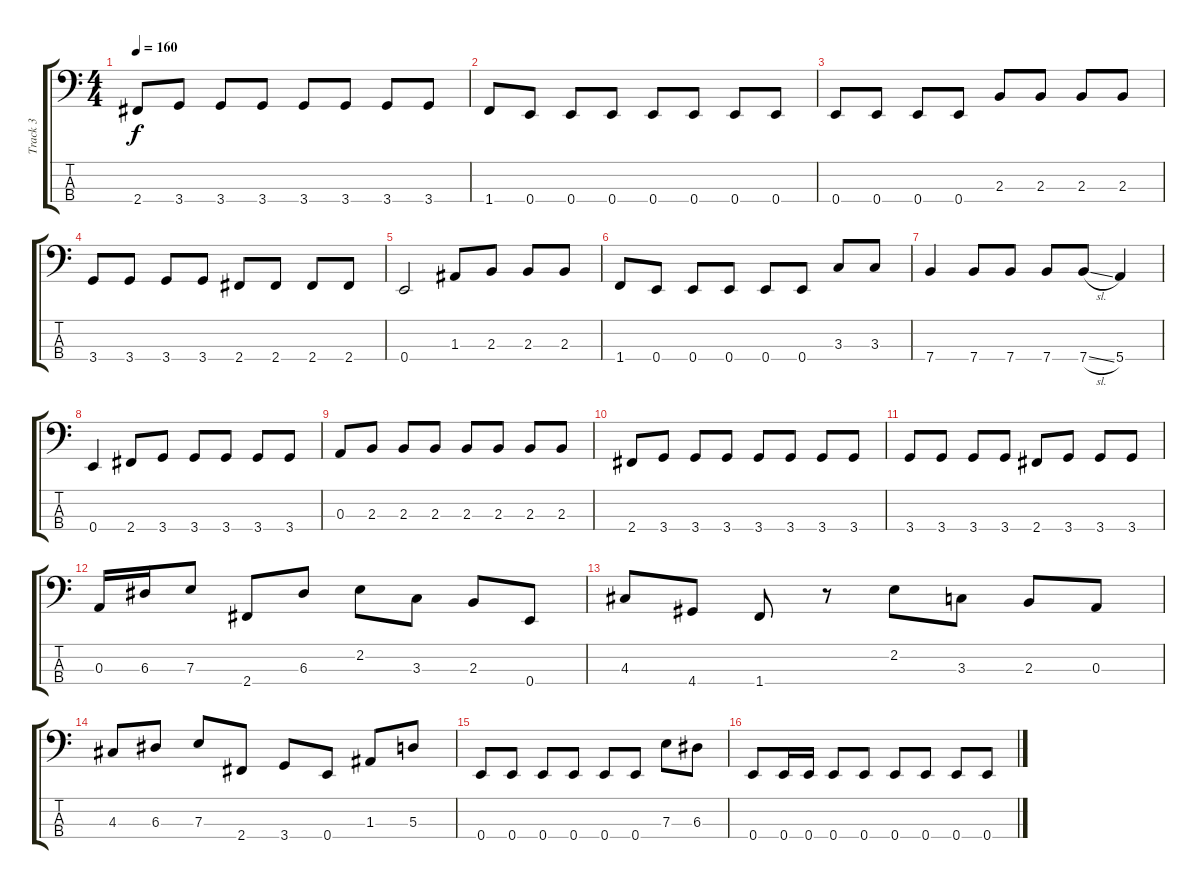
\track ("Track 3" "Track 3") {instrument electricbasspick}
\staff {score tabs}
\tuning (G2 D2 A1 E1) {hide}
\ts (4 4)
\tempo 160
\clef f4
\ks c
2.4.8{dy f} 3.4.8 3.4.8 3.4.8 3.4.8 3.4.8 3.4.8 3.4.8 |
1.4.8 0.4.8 0.4.8 0.4.8 0.4.8 0.4.8 0.4.8 0.4.8 |
0.4.8 0.4.8 0.4.8 0.4.8 2.3.8 2.3.8 2.3.8 2.3.8 |
3.4.8 3.4.8 3.4.8 3.4.8 2.4.8 2.4.8 2.4.8 2.4.8 |
0.4.2 1.3.8 2.3.8 2.3.8 2.3.8 |
1.4.8 0.4.8 0.4.8 0.4.8 0.4.8 0.4.8 3.3.8 3.3.8 |
7.4.4 7.4.8 7.4.8 7.4.8 7.4{sl}.8 5.4.4 |
0.4.4 2.4.8 3.4.8 3.4.8 3.4.8 3.4.8 3.4.8 |
0.3.8 2.3.8 2.3.8 2.3.8 2.3.8 2.3.8 2.3.8 2.3.8 |
2.4.8 3.4.8 3.4.8 3.4.8 3.4.8 3.4.8 3.4.8 3.4.8 |
3.4.8 3.4.8 3.4.8 3.4.8 2.4.8 3.4.8 3.4.8 3.4.8 |
0.3.16 6.3.16 7.3.8 2.4.8 6.3.8 2.2.8 3.3.8 2.3.8 0.4.8 |
4.3.8 4.4.8 1.4.8 r.8 2.2.8 3.3.8 2.3.8 0.3.8 |
4.3.8 6.3.8 7.3.8 2.4.8 3.4.8 0.4.8 1.3.8 5.3.8 |
0.4.8 0.4.8 0.4.8 0.4.8 0.4.8 0.4.8 7.3.8 6.3.8 |
0.4.8 0.4.16 0.4.16 0.4.8 0.4.8 0.4.8 0.4.8 0.4.8 0.4.8
